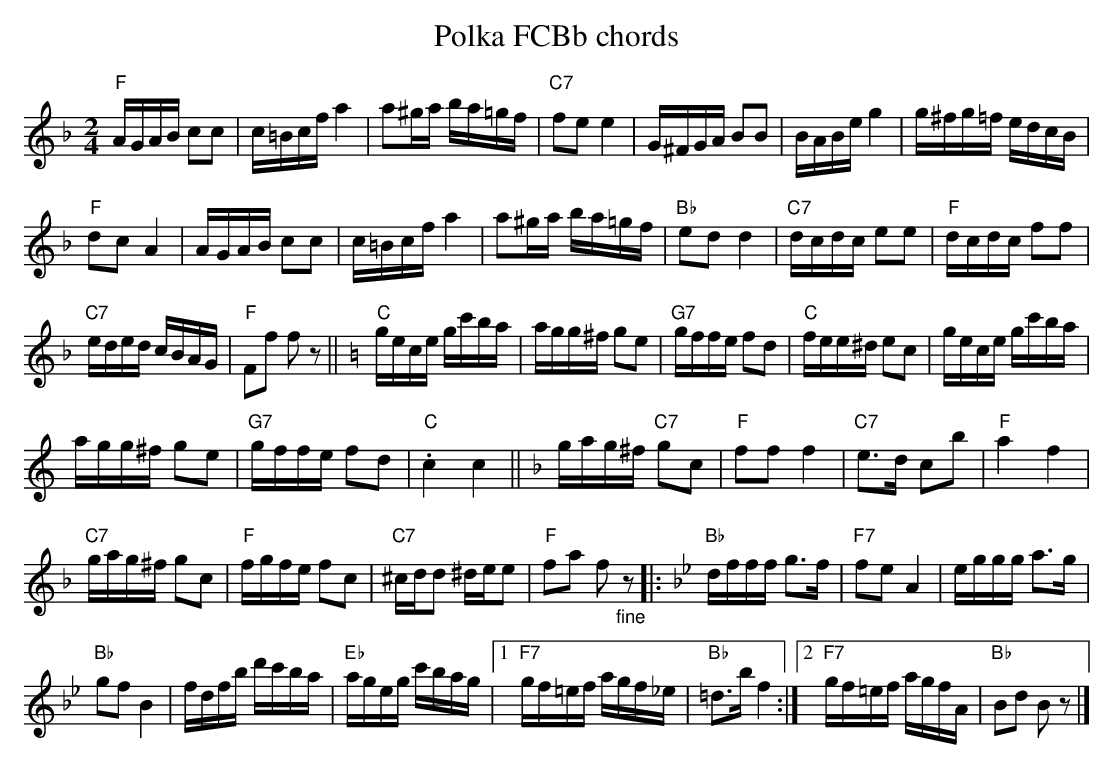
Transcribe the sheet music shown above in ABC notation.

X:1
T:Polka FCBb chords
M:2/4
L:1/16
K:F %%MIDI gchordon
"F"AGAB c2c2 | c=Bcf a4 | a2^ga ba=gf | "C7"f2e2 e4 | G^FGA B2B2 | BABe  g4 | g^fg=f edcB |
"F"d2c2 A4 | AGAB c2c2 | c=Bcf a4 | a2^ga ba=gf | "Bb"e2d2 d4 | "C7"dcdc e2e2 | "F"dcdc f2f2 |
"C7"eded cBAG | "F"F2f2 f2 z2 || [K:C] "C"gece gc'ba | agg^f g2e2 | "G7"gffe f2d2 | "C"fee^d e2c2 | gece gc'ba |
agg^f g2e2 | "G7"gffe f2d2 | "C".c4c4 || [K:F] gag^f "C7"g2c2 | "F"f2f2 f4 | "C7"e3d c2b2 | "F"a4f4 |
"C7"gag^f g2c2 | "F"fgfe f2c2 | "C7"^cdd2 ^dee2 | "F"f2a2 f2 "_fine"z2 |:[K:Bb] "Bb"dfff g3f | "F7"f2e2 A4 | eggg a3g |
"Bb"g2f2 B4 | fdfb d'c'ba | "Eb"ageg c'bag |1 "F7"gf=ef agf_e | "Bb"=d3b f4 :|2 "F7"gf=ef agfA | "Bb"B2d2 B2 z2 |]
